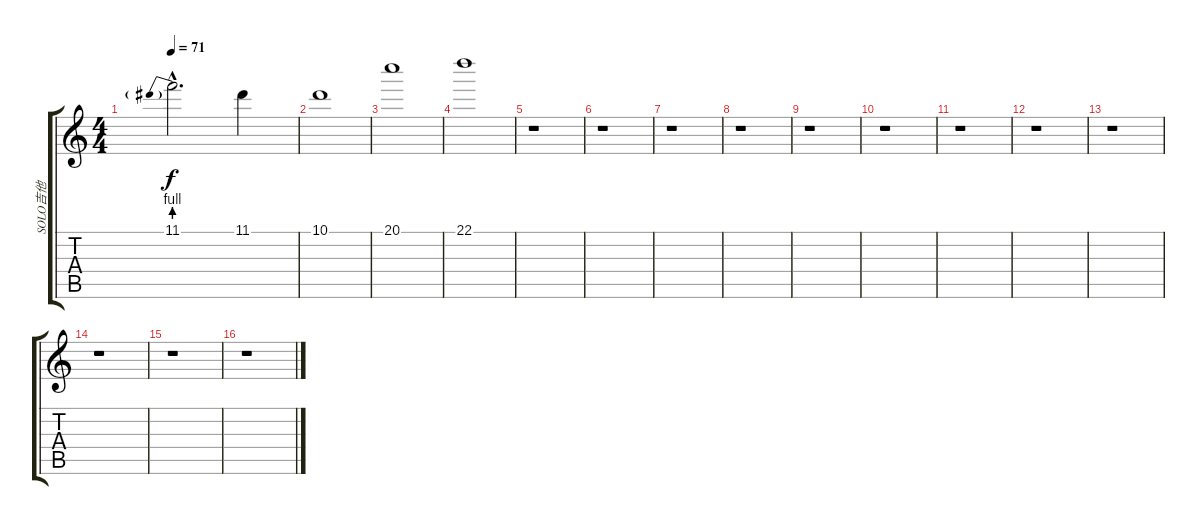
\track ("SOLO吉他" "SOLO吉他") {instrument overdrivenguitar}
\staff {score tabs}
\tuning (E4 B3 G3 D3 A2 E2) {hide}
\ts (4 4)
\tempo 71
\clef g2
\ks c
11.1{be (prebend 0 4 60 4) hac}.2{d dy f} 11.1.4 |
10.1.1 |
20.1.1 |
22.1.1 |
r.1 |
r.1 |
r.1 |
r.1 |
r.1 |
r.1 |
r.1 |
r.1 |
r.1 |
r.1 |
r.1 |
r.1
